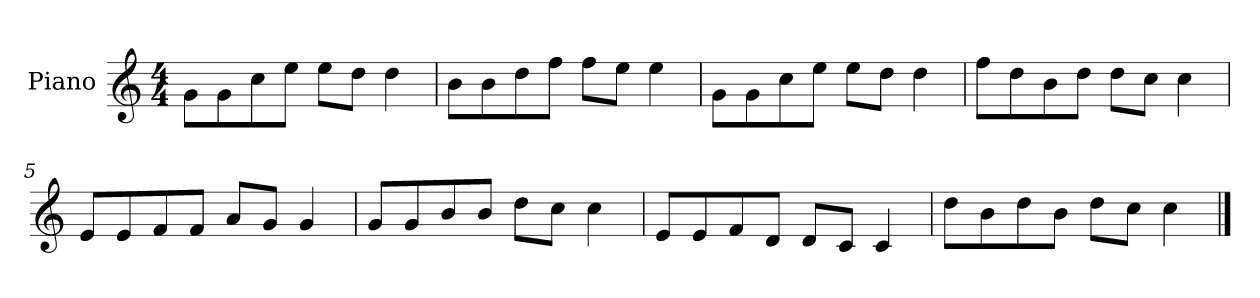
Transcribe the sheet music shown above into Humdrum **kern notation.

**kern
*part1
*staff1
*I"Piano
*I'P-no
*clefG2
*k[]
*M4/4
*MM90
=1
8g\L
8g\
8cc\
8ee\J
8ee\L
8dd\J
4dd\
=2
8b\L
8b\
8dd\
8ff\J
8ff\L
8ee\J
4ee\
=3
8g\L
8g\
8cc\
8ee\J
8ee\L
8dd\J
4dd\
=4
8ff\L
8dd\
8b\
8dd\J
8dd\L
8cc\J
4cc\
=5
8e/L
8e/
8f/
8f/J
8a/L
8g/J
4g/
!!LO:LB:g=z
=6
8g/L
8g/
8b/
8b/J
8dd\L
8cc\J
4cc\
=7
8e/L
8e/
8f/
8d/J
8d/L
8c/J
4c/
=8
8dd\L
8b\
8dd\
8b\J
8dd\L
8cc\J
4cc\
==
*-
